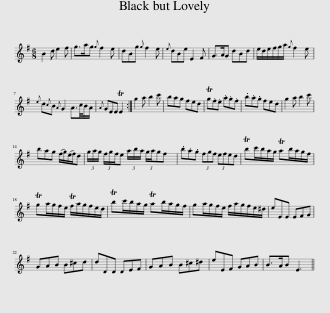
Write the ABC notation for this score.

X:1
L:1/8
M:6/8
I:linebreak $
K:G
V:1 treble
V:1
 B2 d e2 f | g>ag{g} f2 e | dBg{g} f2 e |{e} dBe E2 F | G>AG dBd | %5
 e/d/e/f/g/a/{g} f2 e |${e} d{c}B{A} G2 A3/2c/4B/A/ |{A} GEE TE2 :| g2 a b2 c' | bag fed | %10
 Tg.f.e .a.g.f | .b.a.g fed | g2 a b2 c' |$ bag (f/g/)(e/f/)d | (3g/a/g/ (3f/g/f/e (3a/b/a/ (3g/a/gf x/24 | %15
 .b.a.g (3fgf (3efed | Tbc'/b/a/g/ Tab/a/g/f/ |$ Tga/g/f/e/ Tf/a/g/f/e/d/ | Tbc'/b/a/g/ Tab/a/g/f/ | ga/g/f/e/ f/a/g/f/e/^d/ | %20
 eEE EFG |$ GAB B^cd | dDD DEF | GAB B^c^d | eEF GAB | %25
 B>AB E3 || %26
